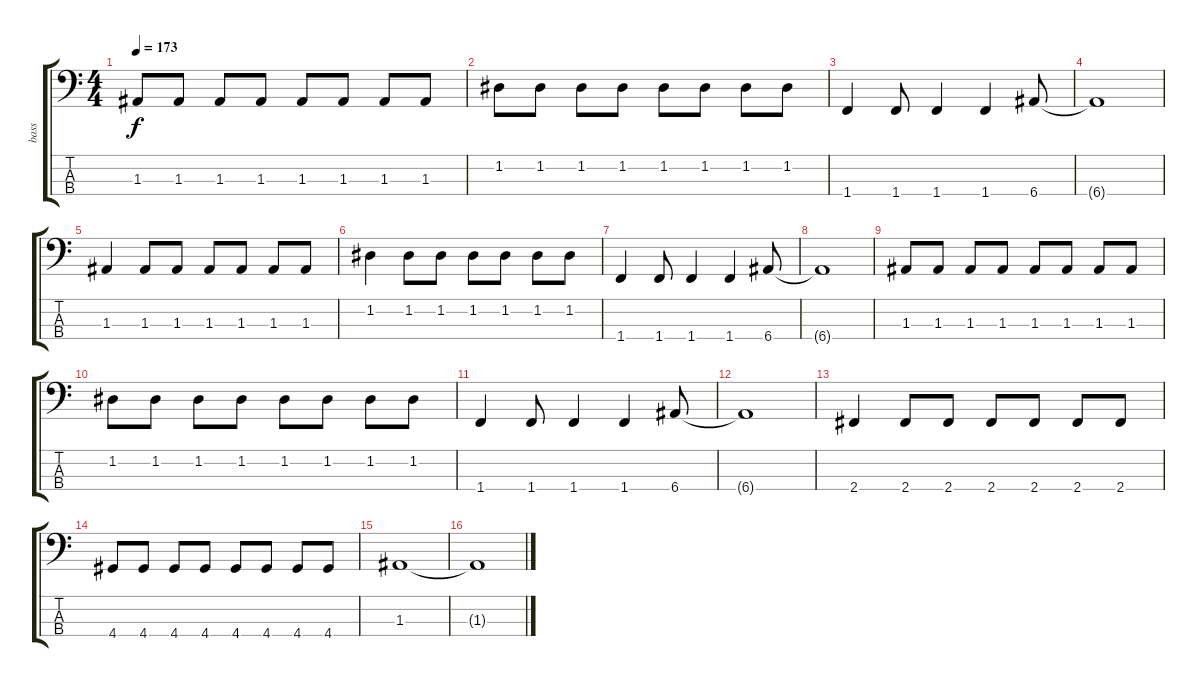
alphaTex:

\track ("bass" "bass") {instrument electricbasspick bank 1}
\staff {score tabs}
\tuning (G2 D2 A1 E1) {hide}
\ts (4 4)
\tempo 173
\clef f4
\ks c
1.3.8{dy f} 1.3.8 1.3.8 1.3.8 1.3.8 1.3.8 1.3.8 1.3.8 |
1.2.8 1.2.8 1.2.8 1.2.8 1.2.8 1.2.8 1.2.8 1.2.8 |
1.4.4 1.4.8 1.4.4 1.4.4 6.4.8 |
6.4{t}.1 |
1.3.4 1.3.8 1.3.8 1.3.8 1.3.8 1.3.8 1.3.8 |
1.2.4 1.2.8 1.2.8 1.2.8 1.2.8 1.2.8 1.2.8 |
1.4.4 1.4.8 1.4.4 1.4.4 6.4.8 |
6.4{t}.1 |
1.3.8 1.3.8 1.3.8 1.3.8 1.3.8 1.3.8 1.3.8 1.3.8 |
1.2.8 1.2.8 1.2.8 1.2.8 1.2.8 1.2.8 1.2.8 1.2.8 |
1.4.4 1.4.8 1.4.4 1.4.4 6.4.8 |
6.4{t}.1 |
2.4.4 2.4.8 2.4.8 2.4.8 2.4.8 2.4.8 2.4.8 |
4.4.8 4.4.8 4.4.8 4.4.8 4.4.8 4.4.8 4.4.8 4.4.8 |
1.3.1 |
1.3{t}.1
